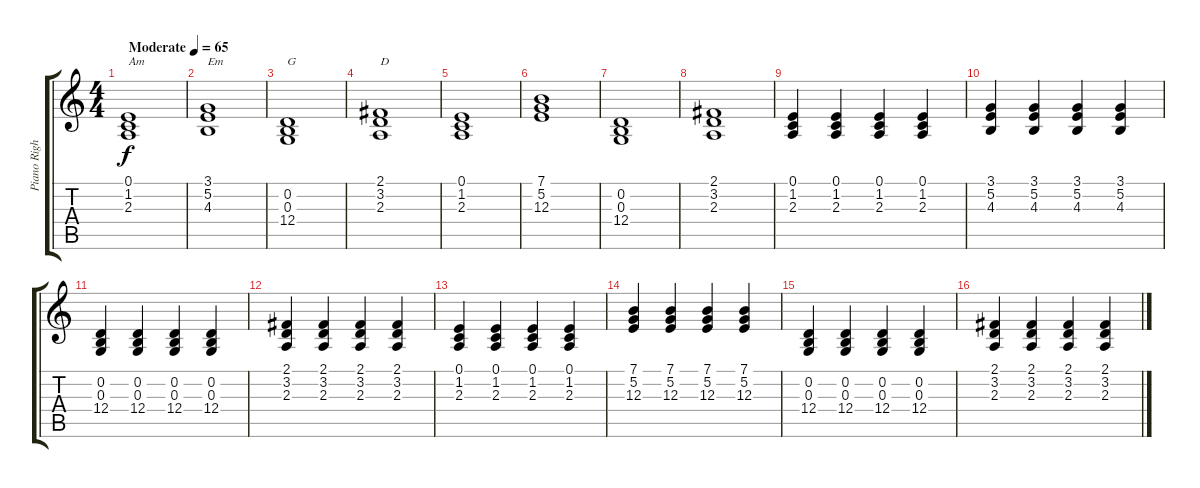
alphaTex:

\track ("Piano Right Hand" "Piano Righ") {instrument brightacousticpiano}
\staff {score tabs}
\tuning (E4 B3 G3 D3 A2 E2) {hide}
\ts (4 4)
\tempo (65 "Moderate")
\clef g2
\ks c
(0.1 1.2 2.3).1{txt "Am" dy f instrument brightacousticpiano} |
(3.1 5.2 4.3).1{txt "Em"} |
(0.2 0.3 12.4).1{txt "G"} |
(2.1 3.2 2.3).1{txt "D"} |
(0.1 1.2 2.3).1 |
(7.1 5.2 12.3).1 |
(0.2 0.3 12.4).1 |
(2.1 3.2 2.3).1 |
(0.1 1.2 2.3).4 (0.1 1.2 2.3).4 (0.1 1.2 2.3).4 (0.1 1.2 2.3).4 |
(3.1 5.2 4.3).4 (3.1 5.2 4.3).4 (3.1 5.2 4.3).4 (3.1 5.2 4.3).4 |
(0.2 0.3 12.4).4 (0.2 0.3 12.4).4 (0.2 0.3 12.4).4 (0.2 0.3 12.4).4 |
(2.1 3.2 2.3).4 (2.1 3.2 2.3).4 (2.1 3.2 2.3).4 (2.1 3.2 2.3).4 |
(0.1 1.2 2.3).4 (0.1 1.2 2.3).4 (0.1 1.2 2.3).4 (0.1 1.2 2.3).4 |
(7.1 5.2 12.3).4 (7.1 5.2 12.3).4 (7.1 5.2 12.3).4 (7.1 5.2 12.3).4 |
(0.2 0.3 12.4).4 (0.2 0.3 12.4).4 (0.2 0.3 12.4).4 (0.2 0.3 12.4).4 |
(2.1 3.2 2.3).4 (2.1 3.2 2.3).4 (2.1 3.2 2.3).4 (2.1 3.2 2.3).4
